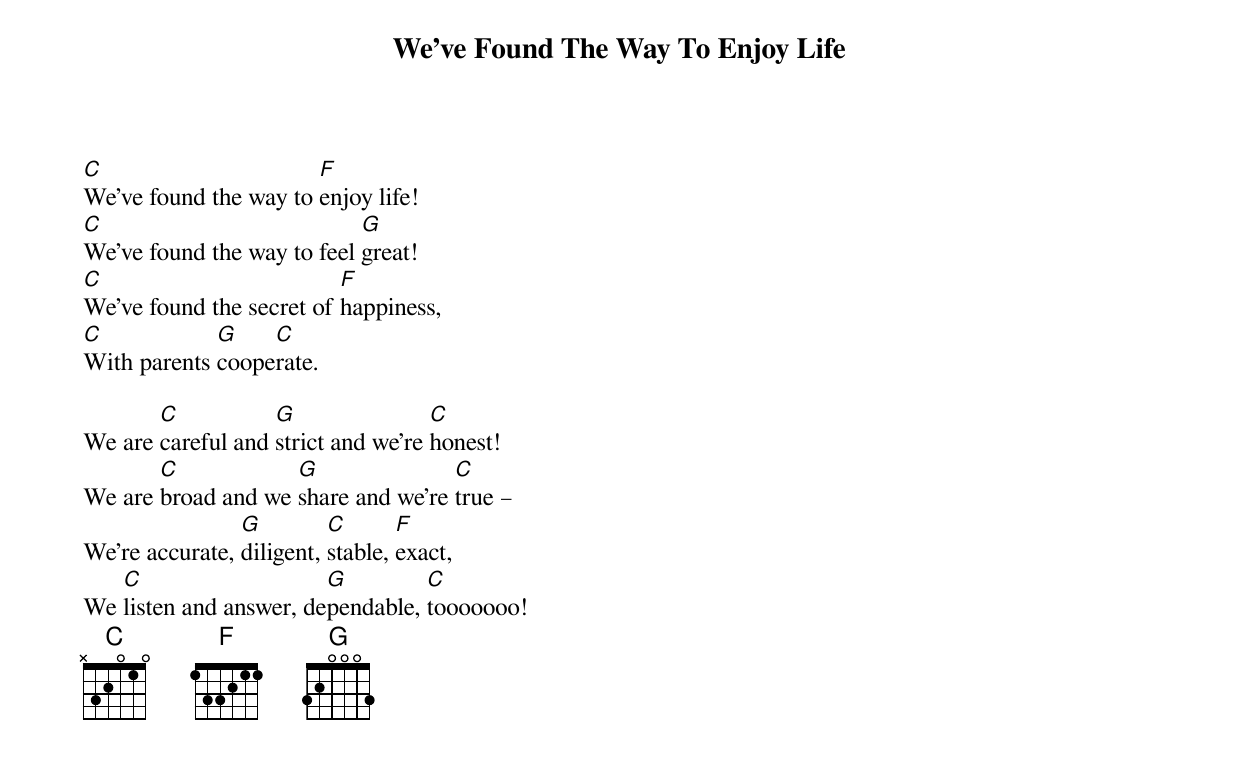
{title: We've Found The Way To Enjoy Life}


[C]We've found the way to [F]enjoy life!
[C]We've found the way to feel [G]great!
[C]We've found the secret of [F]happiness,
[C]With parents [G]coope[C]rate.

We are [C]careful and [G]strict and we're [C]honest!
We are [C]broad and we [G]share and we're [C]true –
We're accurate, [G]diligent, [C]stable, [F]exact,
We [C]listen and answer, de[G]pendable, [C]tooooooo!
